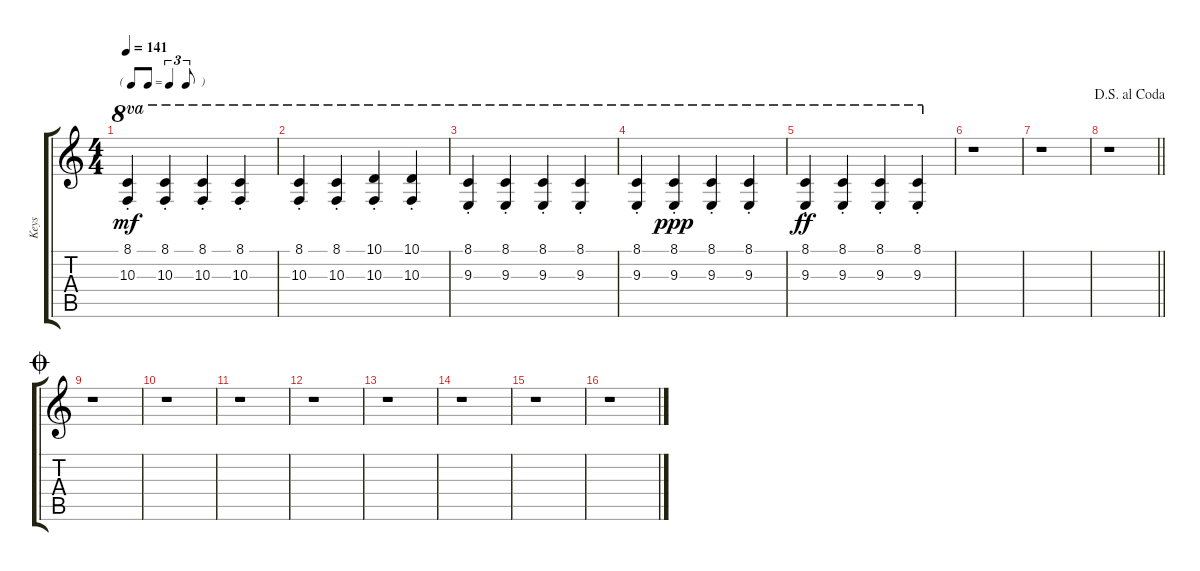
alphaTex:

\track ("Keys" "Keys") {instrument electricpiano1}
\staff {score tabs}
\tuning (E4 B3 G3 D3 A2 E2) {hide}
\ts (4 4)
\tf triplet8th
\tempo 141
\clef g2
\ks c
(8.1{st} 10.3{st}).4{ot 8va dy mf} (8.1{st} 10.3{st}).4{ot 8va} (8.1{st} 10.3{st}).4{ot 8va} (8.1{st} 10.3{st}).4{ot 8va} |
(8.1{st} 10.3{st}).4{ot 8va} (8.1{st} 10.3{st}).4{ot 8va} (10.1{st} 10.3{st}).4{ot 8va} (10.1{st} 10.3{st}).4{ot 8va} |
(8.1{st} 9.3{st}).4{ot 8va} (8.1{st} 9.3{st}).4{ot 8va} (8.1{st} 9.3{st}).4{ot 8va} (8.1{st} 9.3{st}).4{ot 8va} |
(8.1{st} 9.3{st}).4{ot 8va} (8.1{st} 9.3{st}).4{ot 8va dy ppp} (8.1{st} 9.3{st}).4{ot 8va} (8.1{st} 9.3{st}).4{ot 8va} |
(8.1{st} 9.3{st}).4{ot 8va dy ff} (8.1{st} 9.3{st}).4{ot 8va} (8.1{st} 9.3{st}).4{ot 8va} (8.1{st} 9.3{st}).4{ot 8va} |
r.1 |
r.1 |
\jump dalsegnoalcoda
\barLineRight lightlight
r.1 |
\jump coda
r.1 |
r.1 |
r.1 |
r.1 |
r.1 |
r.1 |
r.1 |
r.1
